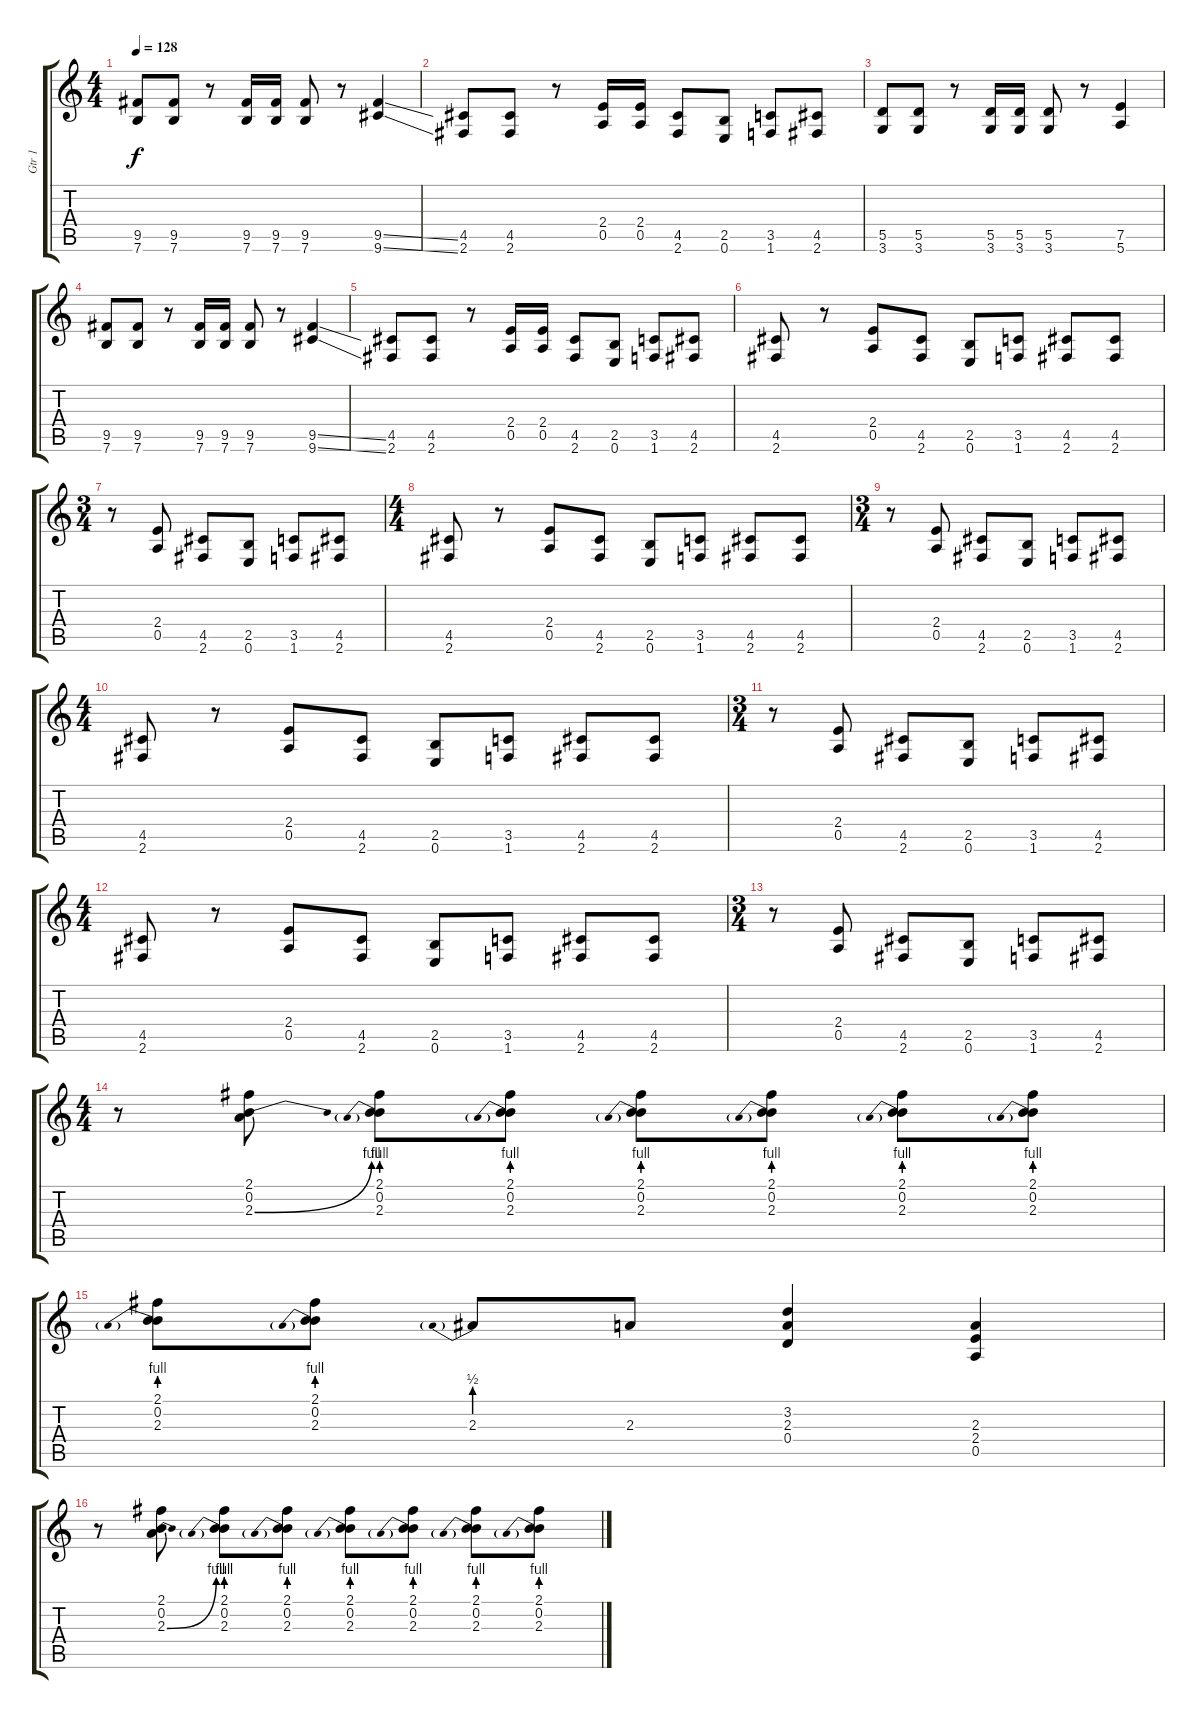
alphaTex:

\track ("Gtr 1" "Gtr 1") {instrument distortionguitar}
\staff {score tabs}
\tuning (E4 B3 G3 D3 A2 E2) {hide}
\ts (4 4)
\tempo 128
\clef g2
\ks c
(9.5 7.6).8{dy f} (9.5 7.6).8 r.8 (9.5 7.6).16 (9.5 7.6).16 (9.5 7.6).8 r.8 (9.5{ss} 9.6{ss}).4 |
(4.5 2.6).8 (4.5 2.6).8 r.8 (2.4 0.5).16 (2.4 0.5).16 (4.5 2.6).8 (2.5 0.6).8 (3.5 1.6).8 (4.5 2.6).8 |
(5.5 3.6).8 (5.5 3.6).8 r.8 (5.5 3.6).16 (5.5 3.6).16 (5.5 3.6).8 r.8 (7.5 5.6).4 |
(9.5 7.6).8 (9.5 7.6).8 r.8 (9.5 7.6).16 (9.5 7.6).16 (9.5 7.6).8 r.8 (9.5{ss} 9.6{ss}).4 |
(4.5 2.6).8 (4.5 2.6).8 r.8 (2.4 0.5).16 (2.4 0.5).16 (4.5 2.6).8 (2.5 0.6).8 (3.5 1.6).8 (4.5 2.6).8 |
(4.5 2.6).8 r.8 (2.4 0.5).8 (4.5 2.6).8 (2.5 0.6).8 (3.5 1.6).8 (4.5 2.6).8 (4.5 2.6).8 |
\ts (3 4)
r.8 (2.4 0.5).8 (4.5 2.6).8 (2.5 0.6).8 (3.5 1.6).8 (4.5 2.6).8 |
\ts (4 4)
(4.5 2.6).8 r.8 (2.4 0.5).8 (4.5 2.6).8 (2.5 0.6).8 (3.5 1.6).8 (4.5 2.6).8 (4.5 2.6).8 |
\ts (3 4)
r.8 (2.4 0.5).8 (4.5 2.6).8 (2.5 0.6).8 (3.5 1.6).8 (4.5 2.6).8 |
\ts (4 4)
(4.5 2.6).8 r.8 (2.4 0.5).8 (4.5 2.6).8 (2.5 0.6).8 (3.5 1.6).8 (4.5 2.6).8 (4.5 2.6).8 |
\ts (3 4)
r.8 (2.4 0.5).8 (4.5 2.6).8 (2.5 0.6).8 (3.5 1.6).8 (4.5 2.6).8 |
\ts (4 4)
(4.5 2.6).8 r.8 (2.4 0.5).8 (4.5 2.6).8 (2.5 0.6).8 (3.5 1.6).8 (4.5 2.6).8 (4.5 2.6).8 |
\ts (3 4)
r.8 (2.4 0.5).8 (4.5 2.6).8 (2.5 0.6).8 (3.5 1.6).8 (4.5 2.6).8 |
\ts (4 4)
r.8 (2.1 0.2 2.3{be (bend 0 0 60 4)}).8 (2.1 0.2 2.3{be (prebend 0 4 60 4)}).8 (2.1 0.2 2.3{be (prebend 0 4 60 4)}).8 (2.1 0.2 2.3{be (prebend 0 4 60 4)}).8 (2.1 0.2 2.3{be (prebend 0 4 60 4)}).8 (2.1 0.2 2.3{be (prebend 0 4 60 4)}).8 (2.1 0.2 2.3{be (prebend 0 4 60 4)}).8 |
(2.1 0.2 2.3{be (prebend 0 4 60 4)}).8 (2.1 0.2 2.3{be (prebend 0 4 60 4)}).8 2.3{be (prebend 0 2 60 2)}.8 2.3.8 (3.2 2.3 0.4).4 (2.3 2.4 0.5).4 |
r.8 (2.1 0.2 2.3{be (bend 0 0 60 4)}).8 (2.1 0.2 2.3{be (prebend 0 4 60 4)}).8 (2.1 0.2 2.3{be (prebend 0 4 60 4)}).8 (2.1 0.2 2.3{be (prebend 0 4 60 4)}).8 (2.1 0.2 2.3{be (prebend 0 4 60 4)}).8 (2.1 0.2 2.3{be (prebend 0 4 60 4)}).8 (2.1 0.2 2.3{be (prebend 0 4 60 4)}).8
